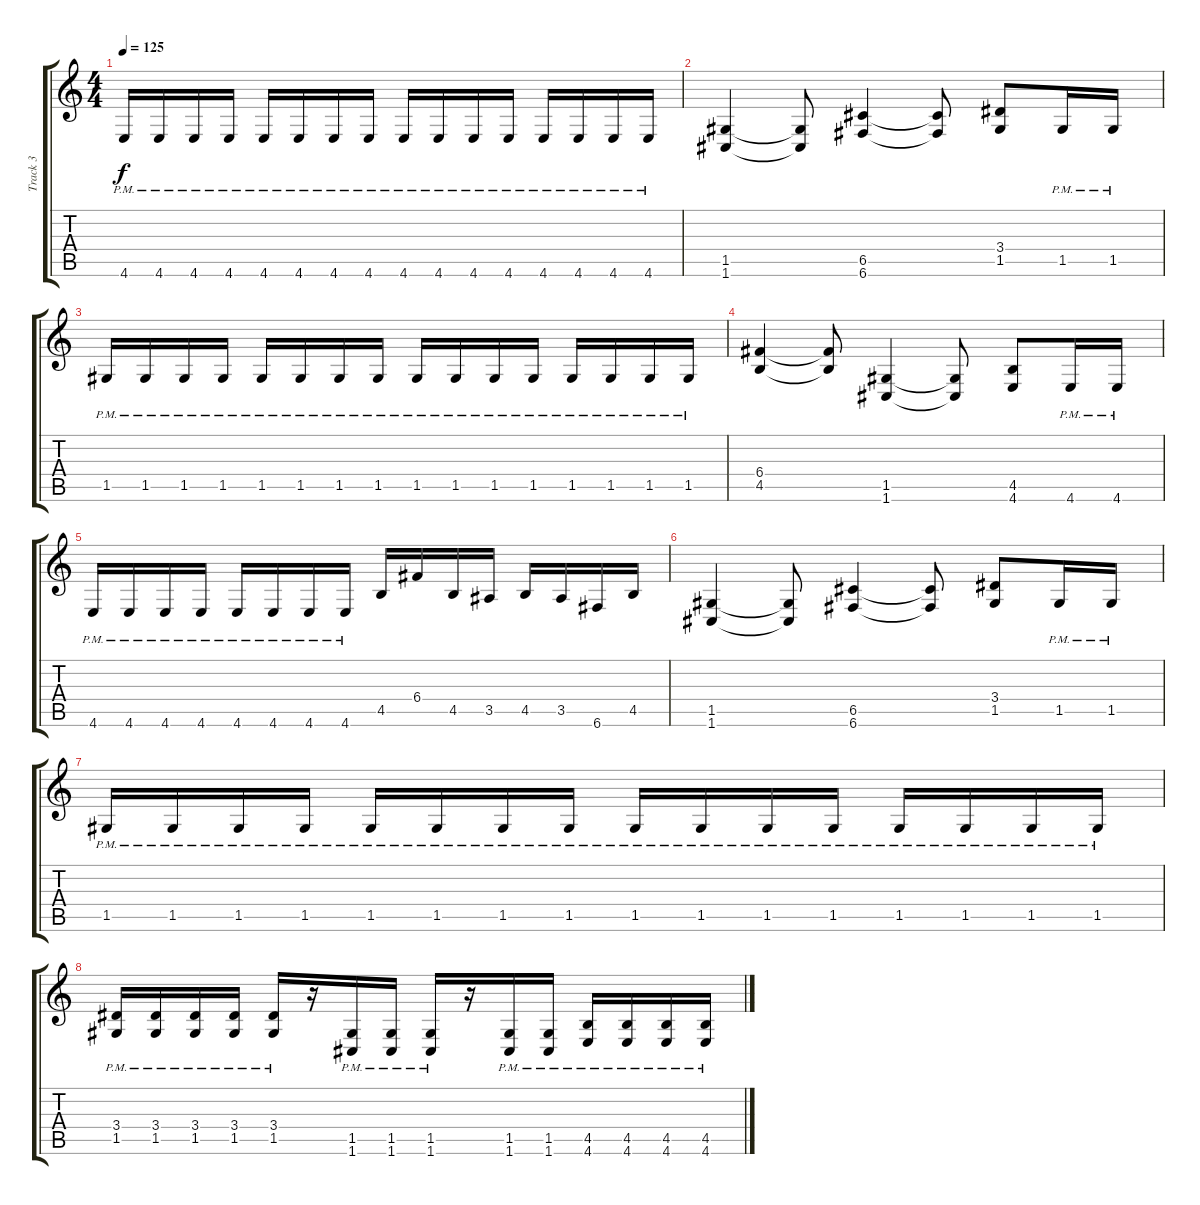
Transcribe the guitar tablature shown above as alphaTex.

\track ("Track 3" "Track 3") {instrument distortionguitar}
\staff {score tabs}
\tuning (D4 A3 F3 C3 G2 C2) {hide}
\ts (4 4)
\tempo 125
\clef g2
\ks c
4.6{pm}.16{dy f} 4.6{pm}.16 4.6{pm}.16 4.6{pm}.16 4.6{pm}.16 4.6{pm}.16 4.6{pm}.16 4.6{pm}.16 4.6{pm}.16 4.6{pm}.16 4.6{pm}.16 4.6{pm}.16 4.6{pm}.16 4.6{pm}.16 4.6{pm}.16 4.6{pm}.16 |
(1.5 1.6).4 (1.5{t} 1.6{t}).8 (6.5 6.6).4 (6.5{t} 6.6{t}).8 (3.4 1.5).8 1.5{pm}.16 1.5{pm}.16 |
1.5{pm}.16 1.5{pm}.16 1.5{pm}.16 1.5{pm}.16 1.5{pm}.16 1.5{pm}.16 1.5{pm}.16 1.5{pm}.16 1.5{pm}.16 1.5{pm}.16 1.5{pm}.16 1.5{pm}.16 1.5{pm}.16 1.5{pm}.16 1.5{pm}.16 1.5{pm}.16 |
(6.4 4.5).4 (6.4{t} 4.5{t}).8 (1.5 1.6).4 (1.5{t} 1.6{t}).8 (4.5 4.6).8 4.6{pm}.16 4.6{pm}.16 |
4.6{pm}.16 4.6{pm}.16 4.6{pm}.16 4.6{pm}.16 4.6{pm}.16 4.6{pm}.16 4.6{pm}.16 4.6{pm}.16 4.5.16 6.4.16 4.5.16 3.5.16 4.5.16 3.5.16 6.6.16 4.5.16 |
(1.5 1.6).4 (1.5{t} 1.6{t}).8 (6.5 6.6).4 (6.5{t} 6.6{t}).8 (3.4 1.5).8 1.5{pm}.16 1.5{pm}.16 |
1.5{pm}.16 1.5{pm}.16 1.5{pm}.16 1.5{pm}.16 1.5{pm}.16 1.5{pm}.16 1.5{pm}.16 1.5{pm}.16 1.5{pm}.16 1.5{pm}.16 1.5{pm}.16 1.5{pm}.16 1.5{pm}.16 1.5{pm}.16 1.5{pm}.16 1.5{pm}.16 |
(3.4{pm} 1.5{pm}).16 (3.4{pm} 1.5{pm}).16 (3.4{pm} 1.5{pm}).16 (3.4{pm} 1.5{pm}).16 (3.4{pm} 1.5{pm}).16 r.16 (1.5{pm} 1.6{pm}).16 (1.5{pm} 1.6{pm}).16 (1.5{pm} 1.6{pm}).16 r.16 (1.5{pm} 1.6{pm}).16 (1.5{pm} 1.6{pm}).16 (4.5{pm} 4.6{pm}).16 (4.5{pm} 4.6{pm}).16 (4.5{pm} 4.6{pm}).16 (4.5{pm} 4.6{pm}).16
